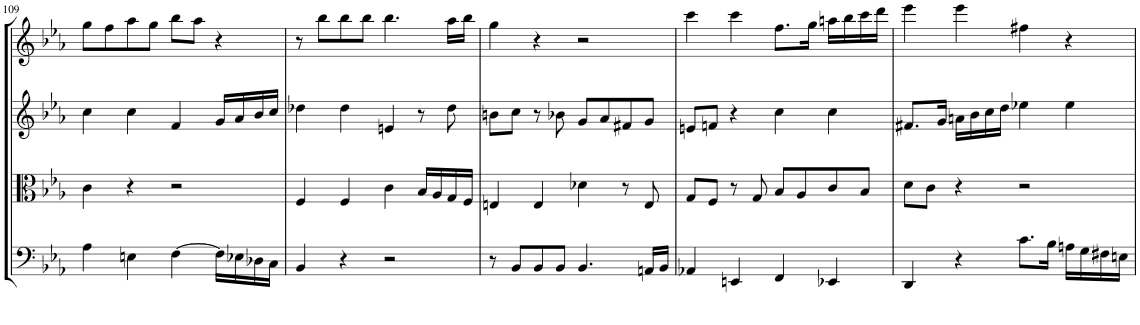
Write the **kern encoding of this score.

**kern	**kern	**kern	**kern
*part4	*part3	*part2	*part1
*staff4	*staff3	*staff2	*staff1
*I"Cello	*I"Viola	*I"Violin 2	*I"Violin 1
*	*I'Vla	*I'Vln	*I'Vln
!!LO:PB:g=z
*clefF4	*clefC3	*clefG2	*clefG2
*k[b-e-a-]	*k[b-e-a-]	*k[b-e-a-]	*k[b-e-a-]
*E-:	*E-:	*E-:	*E-:
*M4/4	*M4/4	*M4/4	*M4/4
*met(c)	*met(c)	*met(c)	*met(c)
=109	=109	=109	=109
4A-\	4c\	4cc\	8gg\L
.	.	.	8ff\
4En\	4r	4cc\	8aa-\
.	.	.	8gg\J
[4F\	2r	4f/	8bb-\L
.	.	.	8aa-\J
16F\LL]	.	16g/LL	4r
16E-X\	.	16a-/	.
16D-X\	.	16b-/	.
16C\JJ	.	16cc/JJ	.
=110	=110	=110	=110
4BB-/	4F/	4dd-X\	8r
.	.	.	8bb-\L
4r	4F/	4dd-\	8bb-\
.	.	.	8bb-\J
2r	4c\	4en/	4.bb-\
.	16B-/LL	8r	.
.	16A-/	.	.
.	16G/	8dd-\	16aa-\LL
.	16F/JJ	.	16bb-\JJ
=111	=111	=111	=111
8r	4En/	8bn\L	4gg\
8BB-/L	.	8cc\J	.
8BB-/	4E/	8r	4r
8BB-/J	.	8b-X\	.
4.BB-/	4d-X\	8g/L	2r
.	.	8a-/	.
.	8r	8f#X/	.
16AAn/LL	8E/	8g/J	.
16BB-/JJ	.	.	.
=112	=112	=112	=112
4AA-X/	8G/L	8en/L	4ccc\
.	8F/J	8fn/J	.
4EEn/	8r	4r	4ccc\
.	8G/	.	.
4FF/	8B-/L	4cc\	8.ff\L
.	8A-/	.	.
.	.	.	16gg\Jk
4EE-X/	8c/	4cc\	16aan\LL
.	.	.	16bb-\
.	8B-/J	.	16ccc\
.	.	.	16ddd\JJ
=113	=113	=113	=113
4DD/	8d\L	8.f#X/L	4eee-\
.	8c\J	.	.
.	.	16g/Jk	.
4r	4r	16an\LL	4eee-\
.	.	16b-\	.
.	.	16cc\	.
.	.	16dd\JJ	.
8.c\L	2r	4ee-X\	4ff#X\
16B-\Jk	.	.	.
16An\LL	.	4ee-\	4r
16G\	.	.	.
16F#X\	.	.	.
16En\JJ	.	.	.
=	=	=	=
*-	*-	*-	*-
